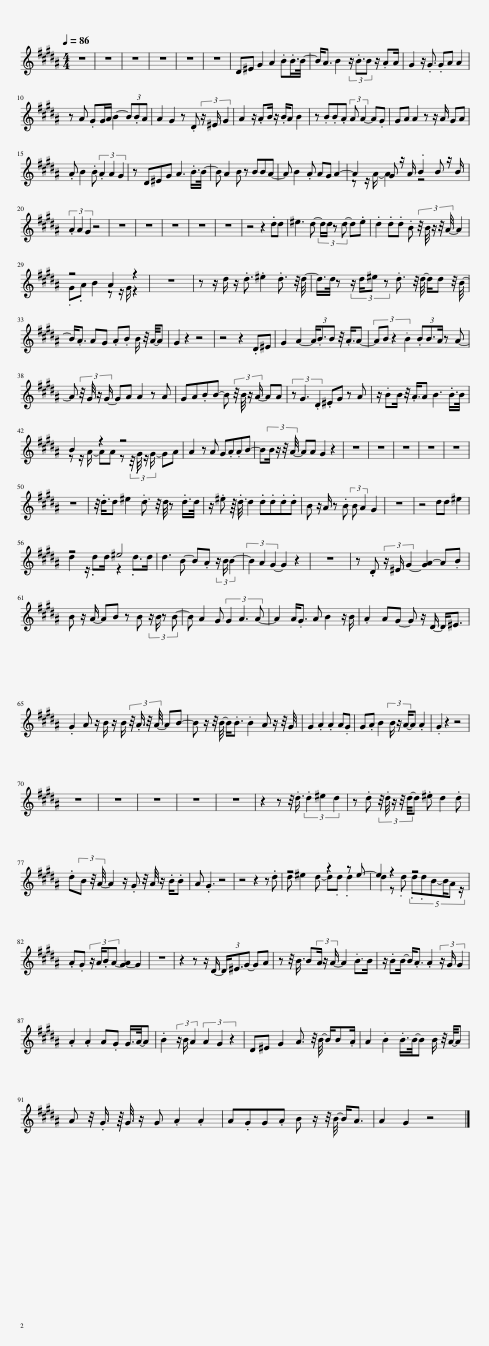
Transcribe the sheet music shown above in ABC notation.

X:1
%%score ( 1 2 )
L:1/8
Q:1/4=86
M:4/4
I:linebreak $
K:B
V:1 treble
V:2 treble
V:1
 z8 | z8 | z8 | z8 | z8 | %5
 z8 | D^E G2 A2 .B.B/>B/- | B<A B2 (3z/ .B3/2B z/ .AA/ | G2 z/ .G3/2 .GA A2 |$ z A .GG/A/ B2- (3B.BA | %10
 A2 G2 z .D (3z/ ^E/ G2 | A2 z/ .AB/ z/ .B/A B2 | z .B.B.A (3:2:2A A2- A.G | GA A2 z z/ A/ GA |$ .A B2 .B (3.A2 A2 G2 | %15
 z D^EG A3 .B/>B/- | B A2 B z BBA- | A B2 .A AG A2- | A2 G z/ A/ .B2 B z/ B/ |$ (3.A2 A2 G2 z4 | %20
 z8 | z8 | z8 | z8 | z8 | %25
 z4 z2 .dd | ^e3 d- (3:2:4d/d/ z d- d.e | .d2 .d.d .B (3:2:5z/4 B/4 z/ z/4 A/4- A2 |$ z4 A2 z2 | z8 | %30
 z z/ d/ z/ .d3/2 .^e2 .d3/2 z/4 d/4- | d/>d/ z (3:2:4z/ d/^e z .d3/2 z/4 d/4- d/d z/4 B/4- |$ B<.A AG .A.B B/ z/4 A/4-A | G2 z2 z4 | z4 z2 .D^E | %35
 G2 A2- (3A/.B3/2B z/4 .A3/4A- | (3:2:4AB z2 .B2 (3.BB3/2A/ z A- |$ A (3:2:4z/4 G/4 z/ G/- GA A2 z A | GA.BB- B (3:2:4z/4 B/4 z/ A/- AA | (3z G3 .D2 .^EG z A | %40
 z/ .BB/ z/4 .A3/4A B3 .B/>B/ |$ B2 z2 z4 | A2 z A G.A.AB- | B(3:2:4B/ z/ z/4 A/4- AA G2 z2 | z8 | %45
 z8 | z8 | z8 | z8 |$ z8 | %50
 z/4 .d3/4d ^e2 .d3/2 z/4 d/4 z .d/>d/ | z/ .^e z/8 .d3/8 d2 .d.d.d.d | B z/ A/ z .B (3:2:2B A2 G2 | z8 | z4 dd ^e2 |$ %55
 z4 ^e4 | d3 B- B.A (3z/ B/ B2- | (3B2 A2 G2- G2 z2 | z8 | z .D (3z/ ^E/ G2- [GA-]2 A.B |$ %60
 B z/ A/- AB z B (3:2:4z/ B/ z B- | B A2 G (3G2 A3 A- | A2 A<.G A B2 z/ B/ | .A2 AG- G z/ D/- D<^E |$ .G2 A z/ B/ z/ B/ (3:2:4z/4 .A3/4 z/4 A/4- AB- | %65
 B z/ z/4 B/4- B<.B .B2 A z/ z/4 G/4 | G2 .A2 .A2 A.G | G.A B2 (3B/ z/ A/-A .A2 | .G2 z2 z4 |$ z8 | %70
 z8 | z8 | z8 | z8 | z2 z z/4 .d3/4 (3.d2 ^e2 d2 | %75
 z .d (3:2:5z/4 .d/4 z/ z/4 d/4-d .^e d2 .d |$ .d(3B z/4 A/4- A2 z/ .G z/4 A/4 z/ .B/.B | A .G3 z4 | z4 z2 z .d | z4 z2 z ^e- | %80
 e2 z2 z4 |$ .A.G (3:2:4z/ A/.BA- [G-A]2 G2 | z8 | z2 z z/ D/- (3D/^E3/2G- GA | z z/4 B3/4 B(3A/ z/ A/- A2 .B>B | %85
 z/ .BB/- B<.A .A2 (3z/ G/ G2 |$ .A2 .A2 A.G G/>A/-A | .B2 (3z/ B/ A2 (3A2 G2 z2 | D^E G2 A3/2 z/4 B/4- B/B.A/ | A2 .B2 .B/>B/-B B/ z/4 A/4-A |$ %90
 A z/4 .G3/4 z/8 G3/8 z/ G .A2 .A2 | A.GG.A B z/ z/4 B/4- B<A | A2 G2 z4 |] %93
V:2
 x8 | x8 | x8 | x8 | x8 | %5
 x8 | x8 | x8 | x8 |$ x8 | %10
 x8 | x8 | x8 | x8 |$ x8 | %15
 x8 | x8 | x8 | z z/ A/- A2 z4 |$ x8 | %20
 x8 | x8 | x8 | x8 | x8 | %25
 x8 | x8 | x8 |$ .G.A B2 z z/ G/ z2 | x8 | %30
 x8 | x8 |$ x8 | x8 | x8 | %35
 x8 | x8 |$ x8 | x8 | x8 | %40
 x8 |$ z z/ A/- AA z (3:2:4z/4 .G/4 z/ G/- GA | x8 | x8 | x8 | %45
 x8 | x8 | x8 | x8 |$ x8 | %50
 x8 | x8 | x8 | x8 | x8 |$ %55
 d2 z/ .dd/ z2 .d>d | x8 | x8 | x8 | x8 |$ %60
 x8 | x8 | x8 | x8 |$ x8 | %65
 x8 | x8 | x8 | x8 |$ x8 | %70
 x8 | x8 | x8 | x8 | x8 | %75
 x8 |$ x8 | x8 | x8 | d ^e2 d- d.d .d2 | %80
 d2 z .d (5:4:6.d.dB-B/A z/ |$ x8 | x8 | x8 | x8 | %85
 x8 |$ x8 | x8 | x8 | x8 |$ %90
 x8 | x8 | x8 |] %93
